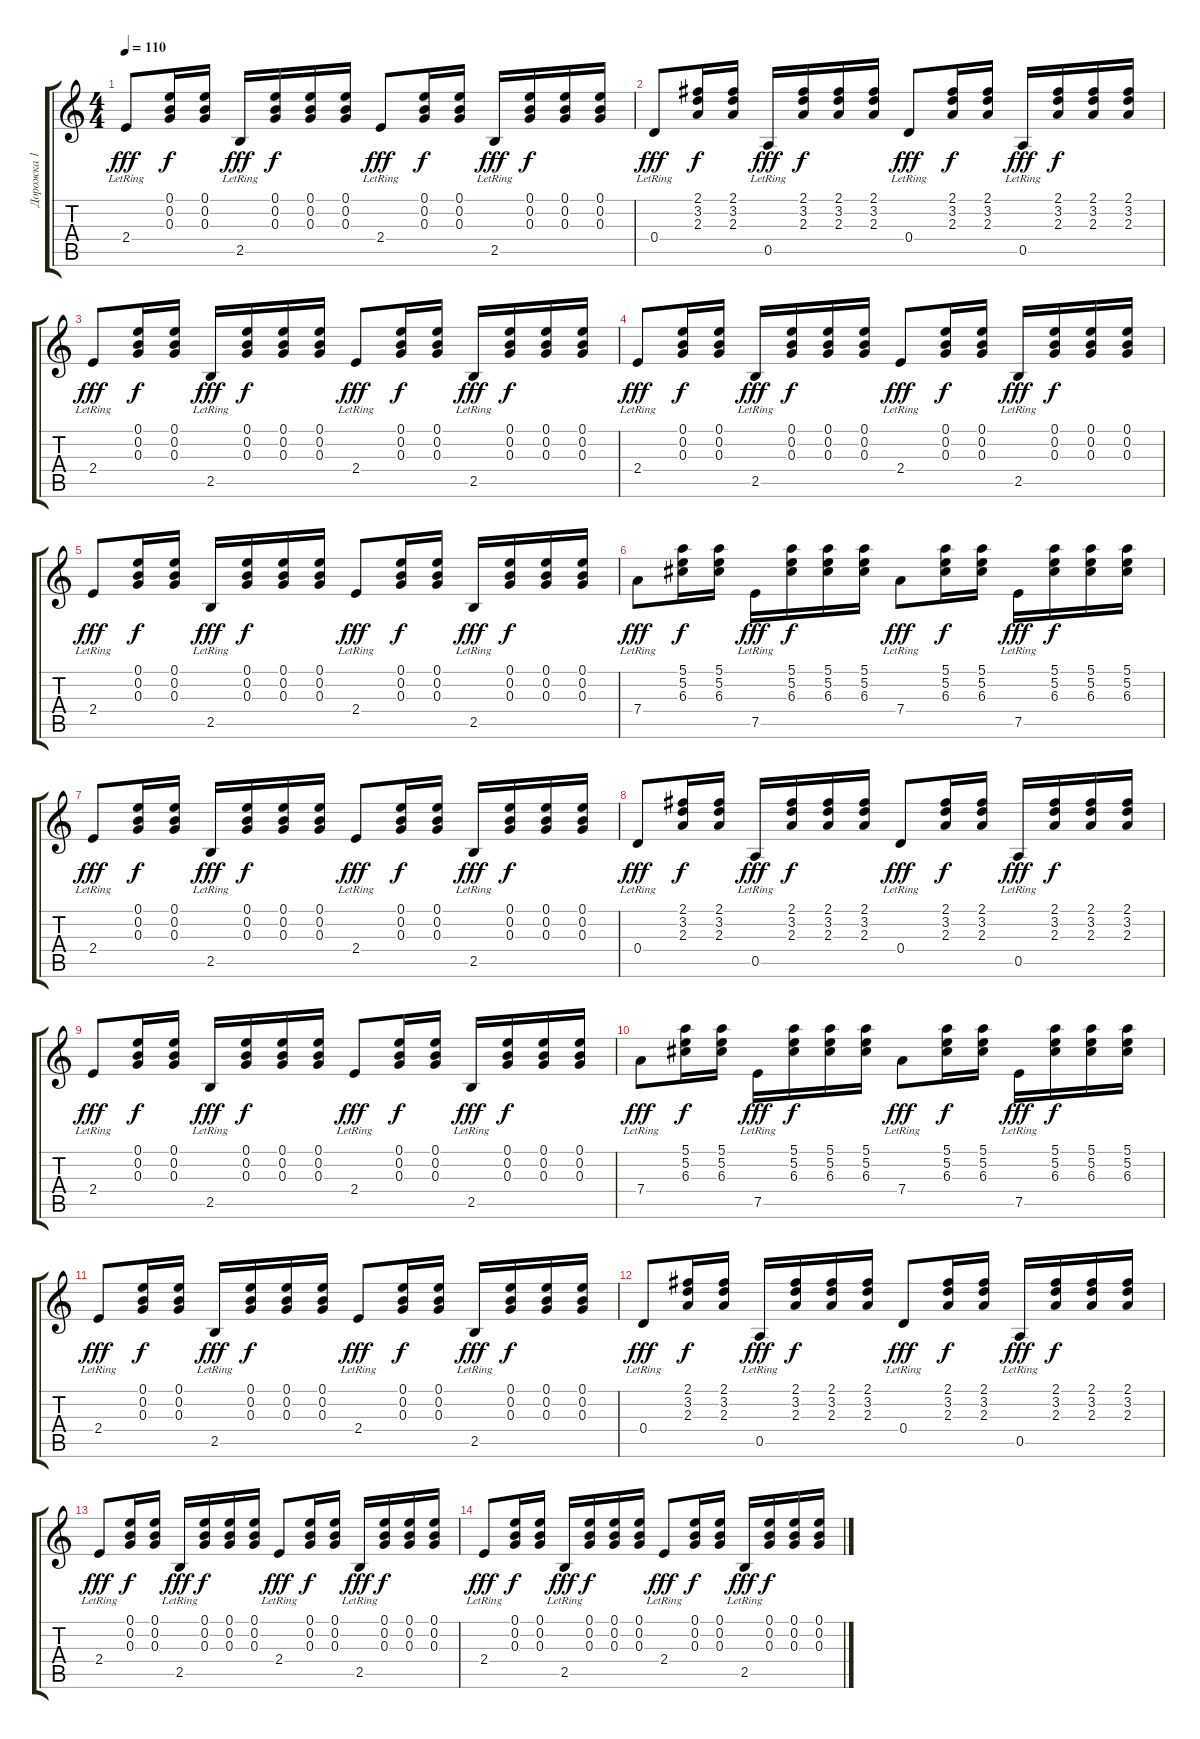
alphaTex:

\track ("Дорожка 1" "Дорожка 1") {instrument acousticguitarsteel}
\staff {score tabs}
\tuning (E4 B3 G3 D3 A2 E2) {hide}
\ts (4 4)
\tempo 110
\clef g2
\ks c
2.4{lr}.8{dy fff} (0.1 0.2 0.3).16{dy f} (0.1 0.2 0.3).16 2.5{lr}.16{dy fff} (0.1 0.2 0.3).16{dy f} (0.1 0.2 0.3).16 (0.1 0.2 0.3).16 2.4{lr}.8{dy fff} (0.1 0.2 0.3).16{dy f} (0.1 0.2 0.3).16 2.5{lr}.16{dy fff} (0.1 0.2 0.3).16{dy f} (0.1 0.2 0.3).16 (0.1 0.2 0.3).16 |
0.4{lr}.8{dy fff} (2.1 3.2 2.3).16{dy f} (2.1 3.2 2.3).16 0.5{lr}.16{dy fff} (2.1 3.2 2.3).16{dy f} (2.1 3.2 2.3).16 (2.1 3.2 2.3).16 0.4{lr}.8{dy fff} (2.1 3.2 2.3).16{dy f} (2.1 3.2 2.3).16 0.5{lr}.16{dy fff} (2.1 3.2 2.3).16{dy f} (2.1 3.2 2.3).16 (2.1 3.2 2.3).16 |
2.4{lr}.8{dy fff} (0.1 0.2 0.3).16{dy f} (0.1 0.2 0.3).16 2.5{lr}.16{dy fff} (0.1 0.2 0.3).16{dy f} (0.1 0.2 0.3).16 (0.1 0.2 0.3).16 2.4{lr}.8{dy fff} (0.1 0.2 0.3).16{dy f} (0.1 0.2 0.3).16 2.5{lr}.16{dy fff} (0.1 0.2 0.3).16{dy f} (0.1 0.2 0.3).16 (0.1 0.2 0.3).16 |
2.4{lr}.8{dy fff} (0.1 0.2 0.3).16{dy f} (0.1 0.2 0.3).16 2.5{lr}.16{dy fff} (0.1 0.2 0.3).16{dy f} (0.1 0.2 0.3).16 (0.1 0.2 0.3).16 2.4{lr}.8{dy fff} (0.1 0.2 0.3).16{dy f} (0.1 0.2 0.3).16 2.5{lr}.16{dy fff} (0.1 0.2 0.3).16{dy f} (0.1 0.2 0.3).16 (0.1 0.2 0.3).16 |
2.4{lr}.8{dy fff} (0.1 0.2 0.3).16{dy f} (0.1 0.2 0.3).16 2.5{lr}.16{dy fff} (0.1 0.2 0.3).16{dy f} (0.1 0.2 0.3).16 (0.1 0.2 0.3).16 2.4{lr}.8{dy fff} (0.1 0.2 0.3).16{dy f} (0.1 0.2 0.3).16 2.5{lr}.16{dy fff} (0.1 0.2 0.3).16{dy f} (0.1 0.2 0.3).16 (0.1 0.2 0.3).16 |
7.4{lr}.8{dy fff} (5.1 5.2 6.3).16{dy f} (5.1 5.2 6.3).16 7.5{lr}.16{dy fff} (5.1 5.2 6.3).16{dy f} (5.1 5.2 6.3).16 (5.1 5.2 6.3).16 7.4{lr}.8{dy fff} (5.1 5.2 6.3).16{dy f} (5.1 5.2 6.3).16 7.5{lr}.16{dy fff} (5.1 5.2 6.3).16{dy f} (5.1 5.2 6.3).16 (5.1 5.2 6.3).16 |
2.4{lr}.8{dy fff} (0.1 0.2 0.3).16{dy f} (0.1 0.2 0.3).16 2.5{lr}.16{dy fff} (0.1 0.2 0.3).16{dy f} (0.1 0.2 0.3).16 (0.1 0.2 0.3).16 2.4{lr}.8{dy fff} (0.1 0.2 0.3).16{dy f} (0.1 0.2 0.3).16 2.5{lr}.16{dy fff} (0.1 0.2 0.3).16{dy f} (0.1 0.2 0.3).16 (0.1 0.2 0.3).16 |
0.4{lr}.8{dy fff} (2.1 3.2 2.3).16{dy f} (2.1 3.2 2.3).16 0.5{lr}.16{dy fff} (2.1 3.2 2.3).16{dy f} (2.1 3.2 2.3).16 (2.1 3.2 2.3).16 0.4{lr}.8{dy fff} (2.1 3.2 2.3).16{dy f} (2.1 3.2 2.3).16 0.5{lr}.16{dy fff} (2.1 3.2 2.3).16{dy f} (2.1 3.2 2.3).16 (2.1 3.2 2.3).16 |
2.4{lr}.8{dy fff} (0.1 0.2 0.3).16{dy f} (0.1 0.2 0.3).16 2.5{lr}.16{dy fff} (0.1 0.2 0.3).16{dy f} (0.1 0.2 0.3).16 (0.1 0.2 0.3).16 2.4{lr}.8{dy fff} (0.1 0.2 0.3).16{dy f} (0.1 0.2 0.3).16 2.5{lr}.16{dy fff} (0.1 0.2 0.3).16{dy f} (0.1 0.2 0.3).16 (0.1 0.2 0.3).16 |
7.4{lr}.8{dy fff} (5.1 5.2 6.3).16{dy f} (5.1 5.2 6.3).16 7.5{lr}.16{dy fff} (5.1 5.2 6.3).16{dy f} (5.1 5.2 6.3).16 (5.1 5.2 6.3).16 7.4{lr}.8{dy fff} (5.1 5.2 6.3).16{dy f} (5.1 5.2 6.3).16 7.5{lr}.16{dy fff} (5.1 5.2 6.3).16{dy f} (5.1 5.2 6.3).16 (5.1 5.2 6.3).16 |
2.4{lr}.8{dy fff} (0.1 0.2 0.3).16{dy f} (0.1 0.2 0.3).16 2.5{lr}.16{dy fff} (0.1 0.2 0.3).16{dy f} (0.1 0.2 0.3).16 (0.1 0.2 0.3).16 2.4{lr}.8{dy fff} (0.1 0.2 0.3).16{dy f} (0.1 0.2 0.3).16 2.5{lr}.16{dy fff} (0.1 0.2 0.3).16{dy f} (0.1 0.2 0.3).16 (0.1 0.2 0.3).16 |
0.4{lr}.8{dy fff} (2.1 3.2 2.3).16{dy f} (2.1 3.2 2.3).16 0.5{lr}.16{dy fff} (2.1 3.2 2.3).16{dy f} (2.1 3.2 2.3).16 (2.1 3.2 2.3).16 0.4{lr}.8{dy fff} (2.1 3.2 2.3).16{dy f} (2.1 3.2 2.3).16 0.5{lr}.16{dy fff} (2.1 3.2 2.3).16{dy f} (2.1 3.2 2.3).16 (2.1 3.2 2.3).16 |
2.4{lr}.8{dy fff} (0.1 0.2 0.3).16{dy f} (0.1 0.2 0.3).16 2.5{lr}.16{dy fff} (0.1 0.2 0.3).16{dy f} (0.1 0.2 0.3).16 (0.1 0.2 0.3).16 2.4{lr}.8{dy fff} (0.1 0.2 0.3).16{dy f} (0.1 0.2 0.3).16 2.5{lr}.16{dy fff} (0.1 0.2 0.3).16{dy f} (0.1 0.2 0.3).16 (0.1 0.2 0.3).16 |
2.4{lr}.8{dy fff} (0.1 0.2 0.3).16{dy f} (0.1 0.2 0.3).16 2.5{lr}.16{dy fff} (0.1 0.2 0.3).16{dy f} (0.1 0.2 0.3).16 (0.1 0.2 0.3).16 2.4{lr}.8{dy fff} (0.1 0.2 0.3).16{dy f} (0.1 0.2 0.3).16 2.5{lr}.16{dy fff} (0.1 0.2 0.3).16{dy f} (0.1 0.2 0.3).16 (0.1 0.2 0.3).16
